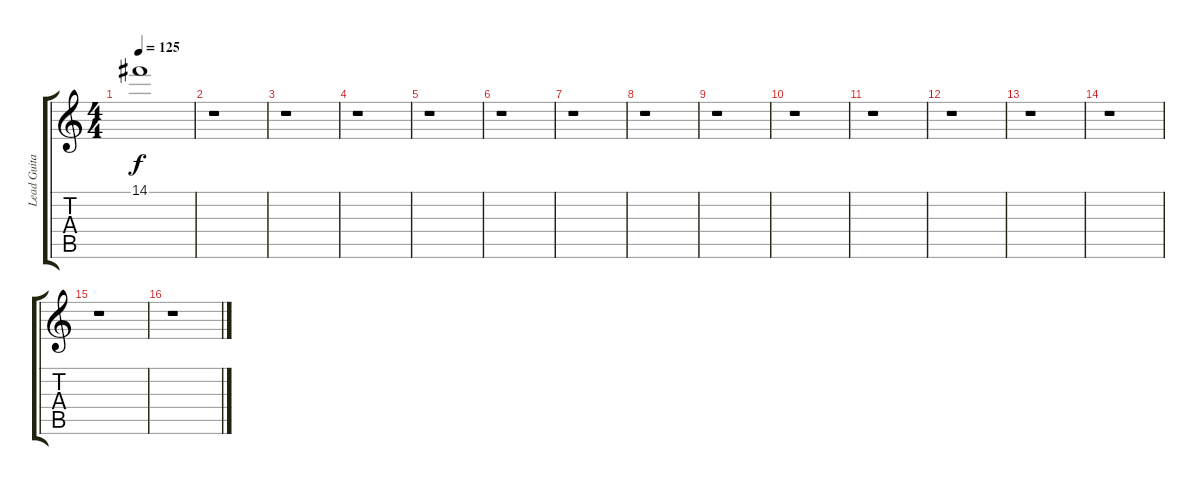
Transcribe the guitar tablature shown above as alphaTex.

\track ("Lead Guitar" "Lead Guita") {instrument distortionguitar}
\staff {score tabs}
\tuning (E4 B3 G3 D3 A2 E2) {hide}
\ts (4 4)
\tempo 125
\clef g2
\ks c
14.1{t}.1{dy f} |
r.1 |
r.1 |
r.1 |
r.1 |
r.1 |
r.1 |
r.1 |
r.1 |
r.1 |
r.1 |
r.1 |
r.1 |
r.1 |
r.1 |
r.1
